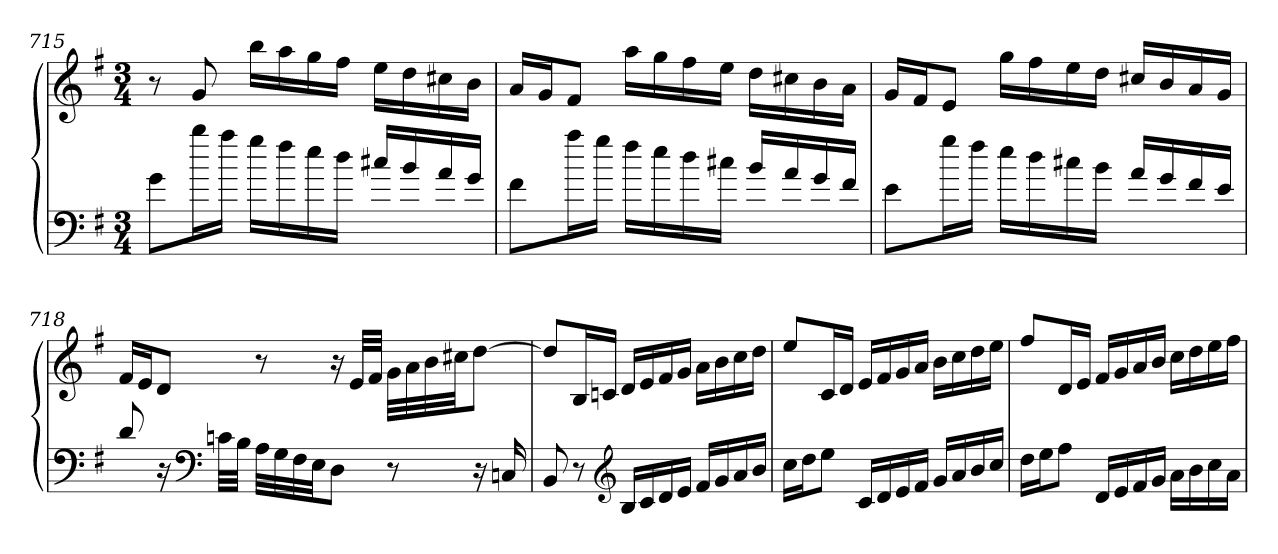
**kern	**kern
*part1	*part1
*staff2	*staff1
!!LO:PB:g=z
*clefF4	*clefG2
*k[f#]	*k[f#]
*G:	*G:
*M3/4	*M3/4
*MM100	*MM100
=715	=715
8g\L	8r
16bb\L	8g/
16aa\JJ	.
16gg\LL	16bb\LL
16ff#\	16aa\
16ee\	16gg\
16dd\JJ	16ff#\JJ
16cc#X/LL	16ee\LL
16b/	16dd\
16a/	16cc#X\
16g/JJ	16b\JJ
=716	=716
8f#\L	16a/LL
.	16g/J
16aa\L	8f#/J
16gg\JJ	.
16ff#\LL	16aa\LL
16ee\	16gg\
16dd\	16ff#\
16cc#X\JJ	16ee\JJ
16b/LL	16dd\LL
16a/	16cc#X\
16g/	16b\
16f#/JJ	16a\JJ
!!LO:LB:g=z
=717	=717
8e\L	16g/LL
.	16f#/J
16gg\L	8e/J
16ff#\JJ	.
16ee\LL	16gg\LL
16dd\	16ff#\
16cc#X\	16ee\
16b\JJ	16dd\JJ
16a/LL	16cc#X/LL
16g/	16b/
16f#/	16a/
16e/JJ	16g/JJ
=718	=718
8d/	16f#/LL
.	16e/J
16r	8d/J
*clefF4	*
32cn\LLL	.
32B\JJJ	.
32A\LLL	8r
32G\	.
32F#\	.
32E\JJ	.
8D\J	16r
.	32e/LLL
.	32f#/JJJ
8r	32g\LLL
.	32a\
.	32b\
.	32cc#X\JJ
16r	[8dd\J
16Cn/	.
=719	=719
8BB/	8dd/L]
8r	16B/L
.	16cn/JJ
*clefG2	*
16B/LL	16d/LL
16c/	16e/
16d/	16f#/
16e/JJ	16g/JJ
16f#/LL	16a\LL
16g/	16b\
16a/	16cc\
16b/JJ	16dd\JJ
!!LO:LB:g=z
=720	=720
16cc\LL	8ee/L
16dd\J	.
8ee\J	16c/L
.	16d/JJ
16c/LL	16e/LL
16d/	16f#/
16e/	16g/
16f#/JJ	16a/JJ
16g/LL	16b\LL
16a/	16cc\
16b/	16dd\
16cc/JJ	16ee\JJ
=721	=721
16dd\LL	8ff#/L
16ee\J	.
8ff#\J	16d/L
.	16e/JJ
16d/LL	16f#/LL
16e/	16g/
16f#/	16a/
16g/JJ	16b/JJ
16a\LL	16cc\LL
16b\	16dd\
16cc\	16ee\
16a\JJ	16ff#\JJ
=	=
*-	*-
